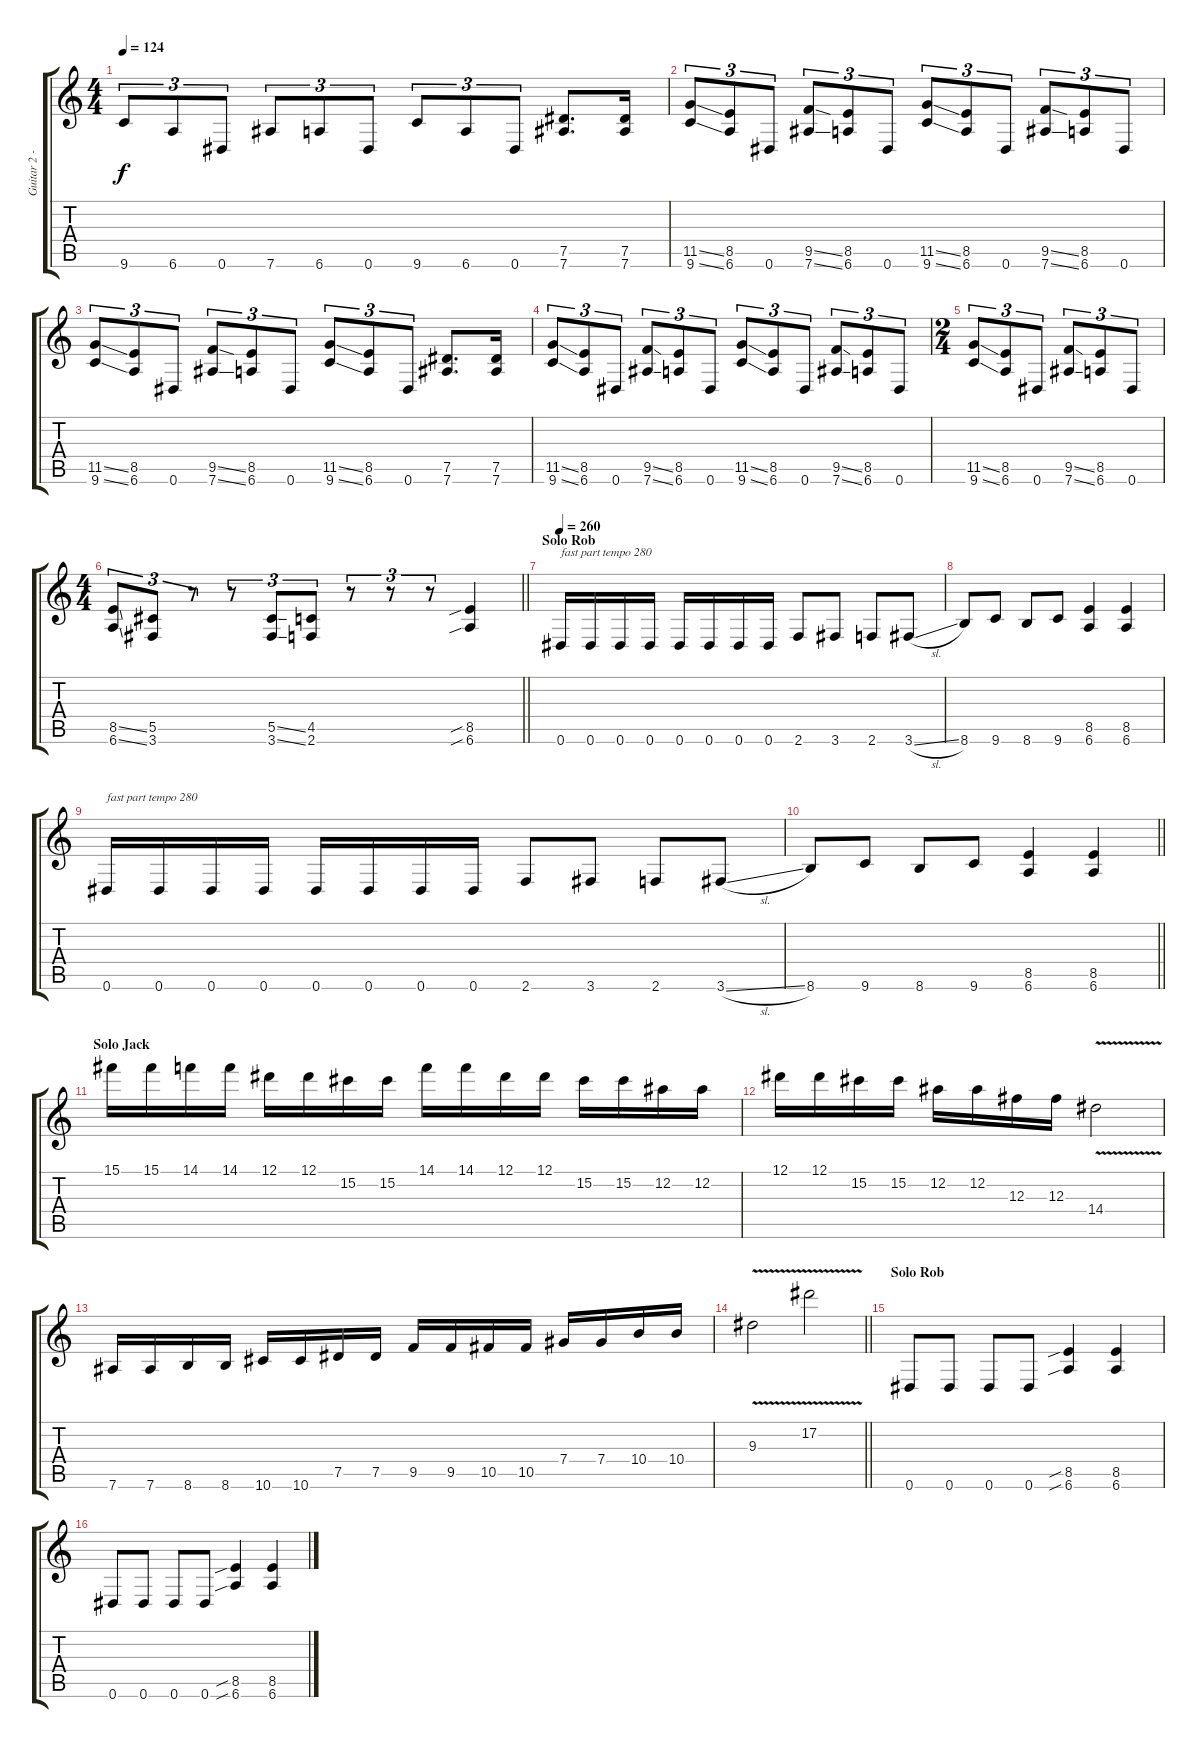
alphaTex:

\track ("Guitar 2 - Jack Owen" "Guitar 2 -") {instrument distortionguitar}
\staff {score tabs}
\tuning (Eb4 Bb3 Gb3 Db3 Ab2 Eb2) {hide}
\ts (4 4)
\tempo 124
\clef g2
\ks c
9.6.8{tu (3 2) dy f} 6.6.8{tu (3 2)} 0.6.8{tu (3 2)} 7.6.8{tu (3 2)} 6.6.8{tu (3 2)} 0.6.8{tu (3 2)} 9.6.8{tu (3 2)} 6.6.8{tu (3 2)} 0.6.8{tu (3 2)} (7.5 7.6).8{d} (7.5 7.6).16 |
(11.5{ss} 9.6{ss}).8{tu (3 2)} (8.5 6.6).8{tu (3 2)} 0.6.8{tu (3 2)} (9.5{ss} 7.6{ss}).8{tu (3 2)} (8.5 6.6).8{tu (3 2)} 0.6.8{tu (3 2)} (11.5{ss} 9.6{ss}).8{tu (3 2)} (8.5 6.6).8{tu (3 2)} 0.6.8{tu (3 2)} (9.5{ss} 7.6{ss}).8{tu (3 2)} (8.5 6.6).8{tu (3 2)} 0.6.8{tu (3 2)} |
(11.5{ss} 9.6{ss}).8{tu (3 2)} (8.5 6.6).8{tu (3 2)} 0.6.8{tu (3 2)} (9.5{ss} 7.6{ss}).8{tu (3 2)} (8.5 6.6).8{tu (3 2)} 0.6.8{tu (3 2)} (11.5{ss} 9.6{ss}).8{tu (3 2)} (8.5 6.6).8{tu (3 2)} 0.6.8{tu (3 2)} (7.5 7.6).8{d} (7.5 7.6).16 |
(11.5{ss} 9.6{ss}).8{tu (3 2)} (8.5 6.6).8{tu (3 2)} 0.6.8{tu (3 2)} (9.5{ss} 7.6{ss}).8{tu (3 2)} (8.5 6.6).8{tu (3 2)} 0.6.8{tu (3 2)} (11.5{ss} 9.6{ss}).8{tu (3 2)} (8.5 6.6).8{tu (3 2)} 0.6.8{tu (3 2)} (9.5{ss} 7.6{ss}).8{tu (3 2)} (8.5 6.6).8{tu (3 2)} 0.6.8{tu (3 2)} |
\ts (2 4)
(11.5{ss} 9.6{ss}).8{tu (3 2)} (8.5 6.6).8{tu (3 2)} 0.6.8{tu (3 2)} (9.5{ss} 7.6{ss}).8{tu (3 2)} (8.5 6.6).8{tu (3 2)} 0.6.8{tu (3 2)} |
\ts (4 4)
\barLineRight lightlight
(8.5{ss} 6.6{ss}).8{tu (3 2)} (5.5 3.6).8{tu (3 2)} r.8{tu (3 2)} r.8{tu (3 2)} (5.5{ss} 3.6{ss}).8{tu (3 2)} (4.5 2.6).8{tu (3 2)} r.8{tu (3 2)} r.8{tu (3 2)} r.8{tu (3 2)} (8.5{sib} 6.6{sib}).4 |
\section ("" "Solo Rob")
\tempo 260
0.6.16{txt "fast part tempo 280"} 0.6.16 0.6.16 0.6.16 0.6.16 0.6.16 0.6.16 0.6.16 2.6.8 3.6.8 2.6.8 3.6{sl}.8 |
8.6.8 9.6.8 8.6.8 9.6.8 (8.5 6.6).4 (8.5 6.6).4 |
0.6.16{txt "fast part tempo 280"} 0.6.16 0.6.16 0.6.16 0.6.16 0.6.16 0.6.16 0.6.16 2.6.8 3.6.8 2.6.8 3.6{sl}.8 |
\barLineRight lightlight
8.6.8 9.6.8 8.6.8 9.6.8 (8.5 6.6).4 (8.5 6.6).4 |
\section ("" "Solo Jack")
15.1.16 15.1.16 14.1.16 14.1.16 12.1.16 12.1.16 15.2.16 15.2.16 14.1.16 14.1.16 12.1.16 12.1.16 15.2.16 15.2.16 12.2.16 12.2.16 |
12.1.16 12.1.16 15.2.16 15.2.16 12.2.16 12.2.16 12.3.16 12.3.16 14.4{v}.2 |
7.6.16 7.6.16 8.6.16 8.6.16 10.6.16 10.6.16 7.5.16 7.5.16 9.5.16 9.5.16 10.5.16 10.5.16 7.4.16 7.4.16 10.4.16 10.4.16 |
\barLineRight lightlight
9.3{v}.2 17.2{v}.2 |
\section ("" "Solo Rob")
0.6.8 0.6.8 0.6.8 0.6.8 (8.5{sib} 6.6{sib}).4 (8.5 6.6).4 |
0.6.8 0.6.8 0.6.8 0.6.8 (8.5{sib} 6.6{sib}).4 (8.5 6.6).4
